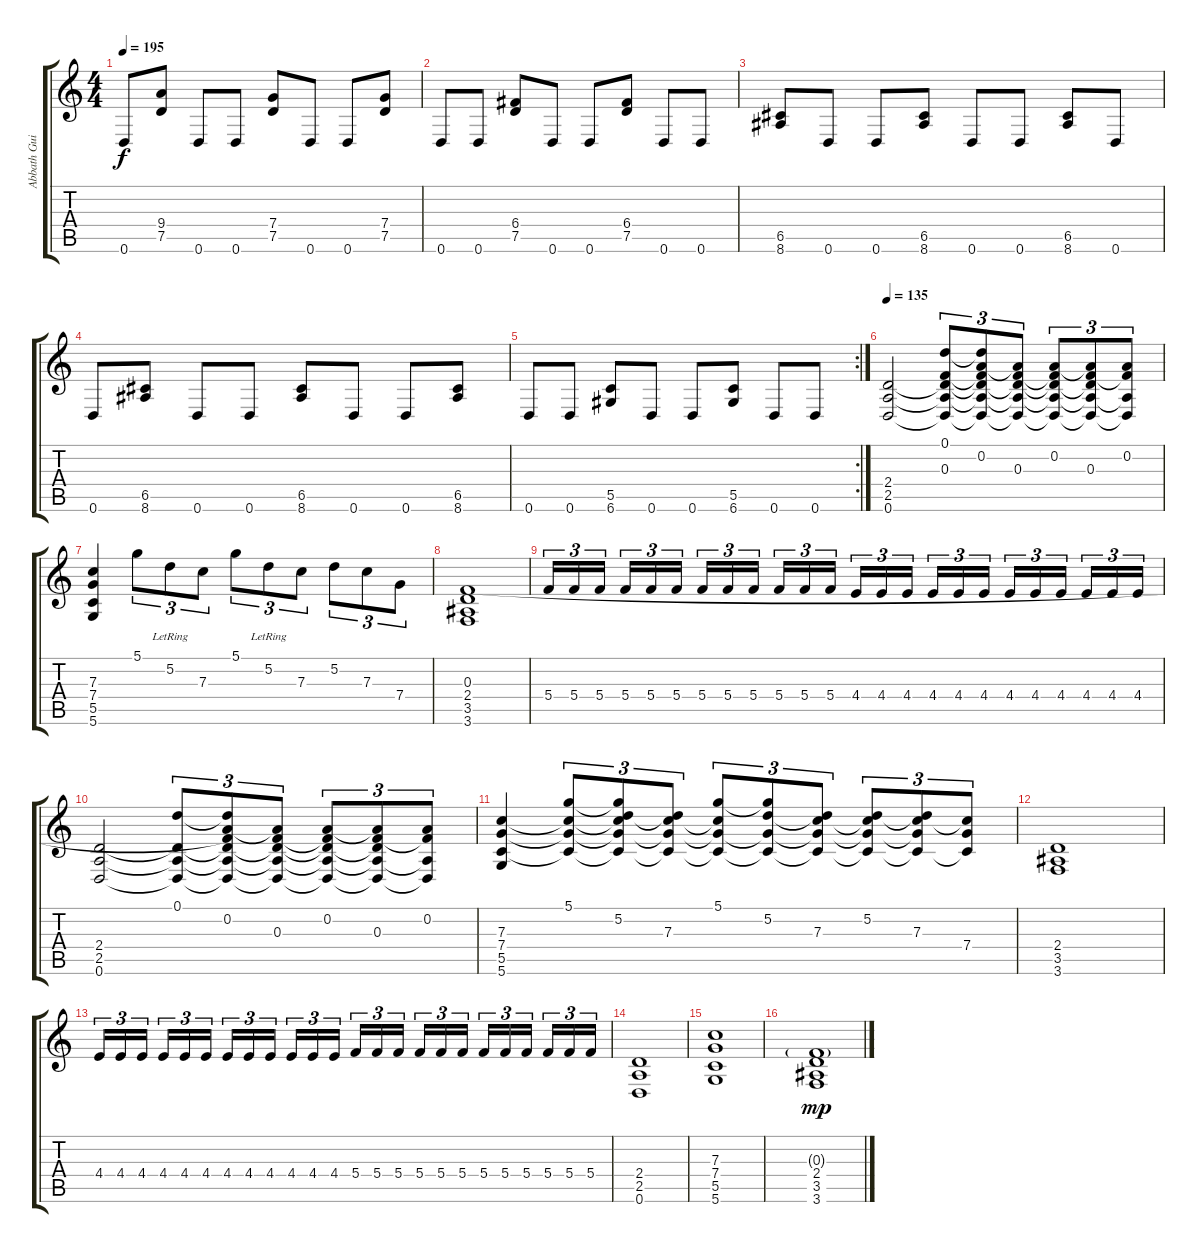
\track ("Abbath Guitar 2" "Abbath Gui") {instrument distortionguitar}
\staff {score tabs}
\tuning (D4 A3 F3 C3 G2 D2) {hide}
\ts (4 4)
\tempo 195
\clef g2
\ks c
0.6.8{dy f} (9.4 7.5).8 0.6.8 0.6.8 (7.4 7.5).8 0.6.8 0.6.8 (7.4 7.5).8 |
0.6.8 0.6.8 (6.4 7.5).8 0.6.8 0.6.8 (6.4 7.5).8 0.6.8 0.6.8 |
(6.5 8.6).8 0.6.8 0.6.8 (6.5 8.6).8 0.6.8 0.6.8 (6.5 8.6).8 0.6.8 |
0.6.8 (6.5 8.6).8 0.6.8 0.6.8 (6.5 8.6).8 0.6.8 0.6.8 (6.5 8.6).8 |
\rc 2
0.6.8 0.6.8 (5.5 6.6).8 0.6.8 0.6.8 (5.5 6.6).8 0.6.8 0.6.8 |
\tempo 135
(2.4 2.5 0.6).2 (0.1 0.3 2.4{t} 2.5{t} 0.6{t}).8{tu (3 2)} (0.1{t} 0.2 0.3{t} 2.4{t} 2.5{t} 0.6{t}).8{tu (3 2)} (0.2{t} 0.3 2.4{t} 2.5{t} 0.6{t}).8{tu (3 2)} (0.2 0.3{t} 2.4{t} 2.5{t} 0.6{t}).8{tu (3 2)} (0.2{t} 0.3 2.4{t} 2.5{t} 0.6{t}).8{tu (3 2)} (0.2 0.3{t} 2.5{t} 0.6{t}).8{tu (3 2)} |
(7.3 7.4 5.5 5.6).4 5.1.8{tu (3 2)} 5.2{lr}.8{tu (3 2)} 7.3.8{tu (3 2)} 5.1.8{tu (3 2)} 5.2{lr}.8{tu (3 2)} 7.3.8{tu (3 2)} 5.2.8{tu (3 2)} 7.3.8{tu (3 2)} 7.4.8{tu (3 2)} |
(0.3 2.4 3.5 3.6).1 |
5.4.16{tu (3 2)} 5.4.16{tu (3 2)} 5.4.16{tu (3 2) beam splitsecondary} 5.4.16{tu (3 2)} 5.4.16{tu (3 2)} 5.4.16{tu (3 2)} 5.4.16{tu (3 2)} 5.4.16{tu (3 2)} 5.4.16{tu (3 2) beam splitsecondary} 5.4.16{tu (3 2)} 5.4.16{tu (3 2)} 5.4.16{tu (3 2)} 4.4.16{tu (3 2)} 4.4.16{tu (3 2)} 4.4.16{tu (3 2) beam splitsecondary} 4.4.16{tu (3 2)} 4.4.16{tu (3 2)} 4.4.16{tu (3 2)} 4.4.16{tu (3 2)} 4.4.16{tu (3 2)} 4.4.16{tu (3 2) beam splitsecondary} 4.4.16{tu (3 2)} 4.4.16{tu (3 2)} 4.4.16{tu (3 2)} |
(2.4 2.5 0.6).2 (0.1 2.4{t} 2.5{t} 0.6{t}).8{tu (3 2)} (0.1{t} 0.2 0.3{t} 2.4{t} 2.5{t} 0.6{t}).8{tu (3 2)} (0.2{t} 0.3 2.4{t} 2.5{t} 0.6{t}).8{tu (3 2)} (0.2 0.3{t} 2.4{t} 2.5{t} 0.6{t}).8{tu (3 2)} (0.2{t} 0.3 2.4{t} 2.5{t} 0.6{t}).8{tu (3 2)} (0.2 0.3{t} 2.5{t} 0.6{t}).8{tu (3 2)} |
(7.3 7.4 5.5 5.6).4 (5.1 7.3{t} 7.4{t} 5.5{t}).8{tu (3 2)} (5.1{t} 5.2 7.3{t} 7.4{t} 5.5{t}).8{tu (3 2)} (5.2{t} 7.3 7.4{t} 5.5{t}).8{tu (3 2)} (5.1 7.3{t} 7.4{t} 5.5{t}).8{tu (3 2)} (5.1{t} 5.2 7.4{t} 5.5{t}).8{tu (3 2)} (5.2{t} 7.3 7.4{t} 5.5{t}).8{tu (3 2)} (5.2 7.3{t} 7.4{t} 5.5{t}).8{tu (3 2)} (5.2{t} 7.3 7.4{t} 5.5{t}).8{tu (3 2)} (7.3{t} 7.4 5.5{t}).8{tu (3 2)} |
(2.4 3.5 3.6).1 |
4.4.16{tu (3 2)} 4.4.16{tu (3 2)} 4.4.16{tu (3 2) beam splitsecondary} 4.4.16{tu (3 2)} 4.4.16{tu (3 2)} 4.4.16{tu (3 2)} 4.4.16{tu (3 2)} 4.4.16{tu (3 2)} 4.4.16{tu (3 2) beam splitsecondary} 4.4.16{tu (3 2)} 4.4.16{tu (3 2)} 4.4.16{tu (3 2)} 5.4.16{tu (3 2)} 5.4.16{tu (3 2)} 5.4.16{tu (3 2) beam splitsecondary} 5.4.16{tu (3 2)} 5.4.16{tu (3 2)} 5.4.16{tu (3 2)} 5.4.16{tu (3 2)} 5.4.16{tu (3 2)} 5.4.16{tu (3 2) beam splitsecondary} 5.4.16{tu (3 2)} 5.4.16{tu (3 2)} 5.4.16{tu (3 2)} |
(2.4 2.5 0.6).1 |
(7.3 7.4 5.5 5.6).1 |
(0.3{g} 2.4 3.5 3.6).1{dy mp}
